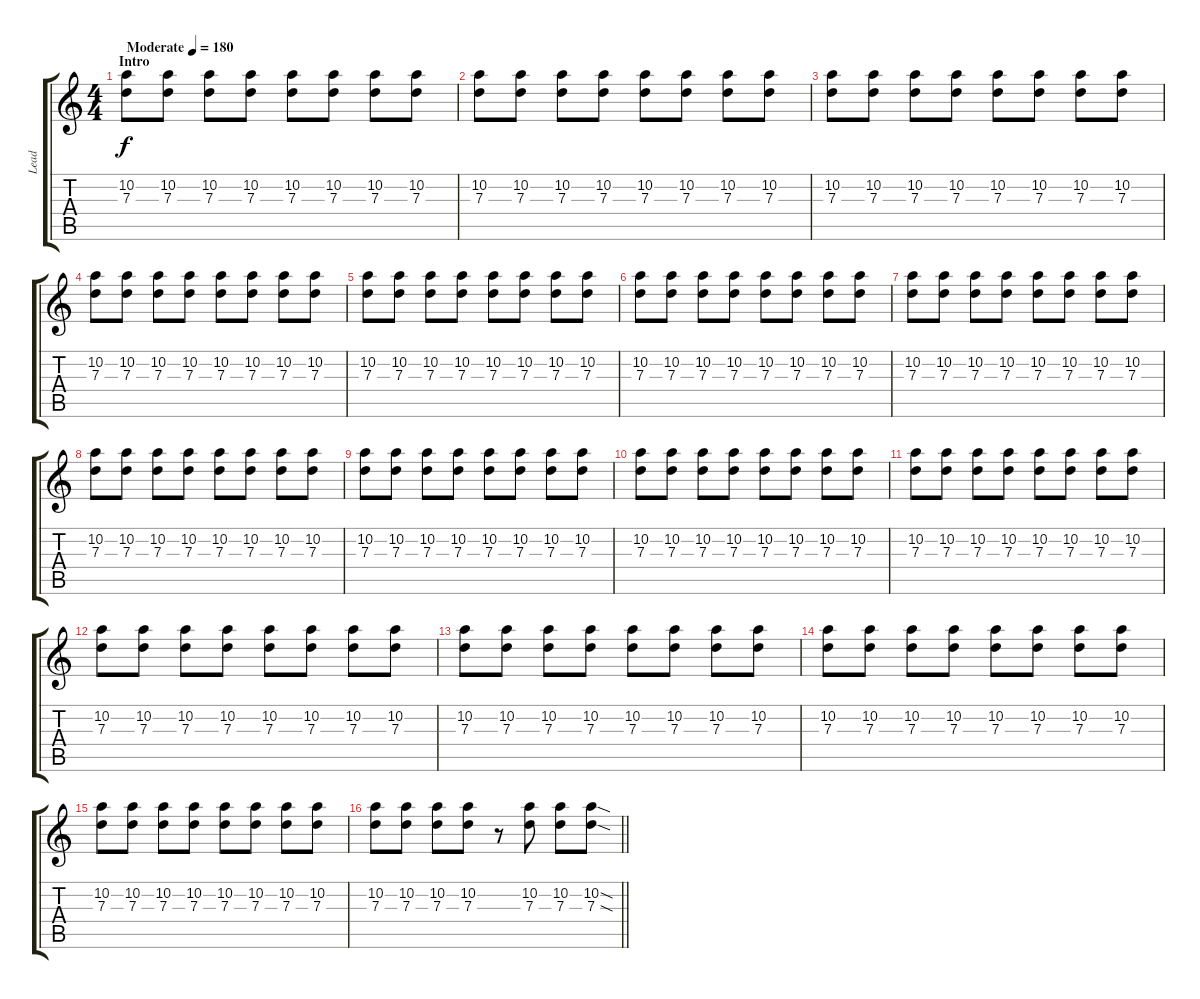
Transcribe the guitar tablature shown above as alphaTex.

\track ("Lead" "Lead") {instrument overdrivenguitar}
\staff {score tabs}
\tuning (E4 B3 G3 D3 A2 D2) {hide}
\ts (4 4)
\section ("" "Intro")
\tempo (180 "Moderate")
\clef g2
\ks c
(10.2 7.3).8{dy f instrument overdrivenguitar} (10.2 7.3).8 (10.2 7.3).8 (10.2 7.3).8 (10.2 7.3).8 (10.2 7.3).8 (10.2 7.3).8 (10.2 7.3).8 |
(10.2 7.3).8 (10.2 7.3).8 (10.2 7.3).8 (10.2 7.3).8 (10.2 7.3).8 (10.2 7.3).8 (10.2 7.3).8 (10.2 7.3).8 |
(10.2 7.3).8 (10.2 7.3).8 (10.2 7.3).8 (10.2 7.3).8 (10.2 7.3).8 (10.2 7.3).8 (10.2 7.3).8 (10.2 7.3).8 |
(10.2 7.3).8 (10.2 7.3).8 (10.2 7.3).8 (10.2 7.3).8 (10.2 7.3).8 (10.2 7.3).8 (10.2 7.3).8 (10.2 7.3).8 |
(10.2 7.3).8 (10.2 7.3).8 (10.2 7.3).8 (10.2 7.3).8 (10.2 7.3).8 (10.2 7.3).8 (10.2 7.3).8 (10.2 7.3).8 |
(10.2 7.3).8 (10.2 7.3).8 (10.2 7.3).8 (10.2 7.3).8 (10.2 7.3).8 (10.2 7.3).8 (10.2 7.3).8 (10.2 7.3).8 |
(10.2 7.3).8 (10.2 7.3).8 (10.2 7.3).8 (10.2 7.3).8 (10.2 7.3).8 (10.2 7.3).8 (10.2 7.3).8 (10.2 7.3).8 |
(10.2 7.3).8 (10.2 7.3).8 (10.2 7.3).8 (10.2 7.3).8 (10.2 7.3).8 (10.2 7.3).8 (10.2 7.3).8 (10.2 7.3).8 |
(10.2 7.3).8 (10.2 7.3).8 (10.2 7.3).8 (10.2 7.3).8 (10.2 7.3).8 (10.2 7.3).8 (10.2 7.3).8 (10.2 7.3).8 |
(10.2 7.3).8 (10.2 7.3).8 (10.2 7.3).8 (10.2 7.3).8 (10.2 7.3).8 (10.2 7.3).8 (10.2 7.3).8 (10.2 7.3).8 |
(10.2 7.3).8 (10.2 7.3).8 (10.2 7.3).8 (10.2 7.3).8 (10.2 7.3).8 (10.2 7.3).8 (10.2 7.3).8 (10.2 7.3).8 |
(10.2 7.3).8 (10.2 7.3).8 (10.2 7.3).8 (10.2 7.3).8 (10.2 7.3).8 (10.2 7.3).8 (10.2 7.3).8 (10.2 7.3).8 |
(10.2 7.3).8 (10.2 7.3).8 (10.2 7.3).8 (10.2 7.3).8 (10.2 7.3).8 (10.2 7.3).8 (10.2 7.3).8 (10.2 7.3).8 |
(10.2 7.3).8 (10.2 7.3).8 (10.2 7.3).8 (10.2 7.3).8 (10.2 7.3).8 (10.2 7.3).8 (10.2 7.3).8 (10.2 7.3).8 |
(10.2 7.3).8 (10.2 7.3).8 (10.2 7.3).8 (10.2 7.3).8 (10.2 7.3).8 (10.2 7.3).8 (10.2 7.3).8 (10.2 7.3).8 |
\barLineRight lightlight
(10.2 7.3).8 (10.2 7.3).8 (10.2 7.3).8 (10.2 7.3).8 r.8 (10.2 7.3).8 (10.2 7.3).8 (10.2{sod} 7.3{sod}).8
